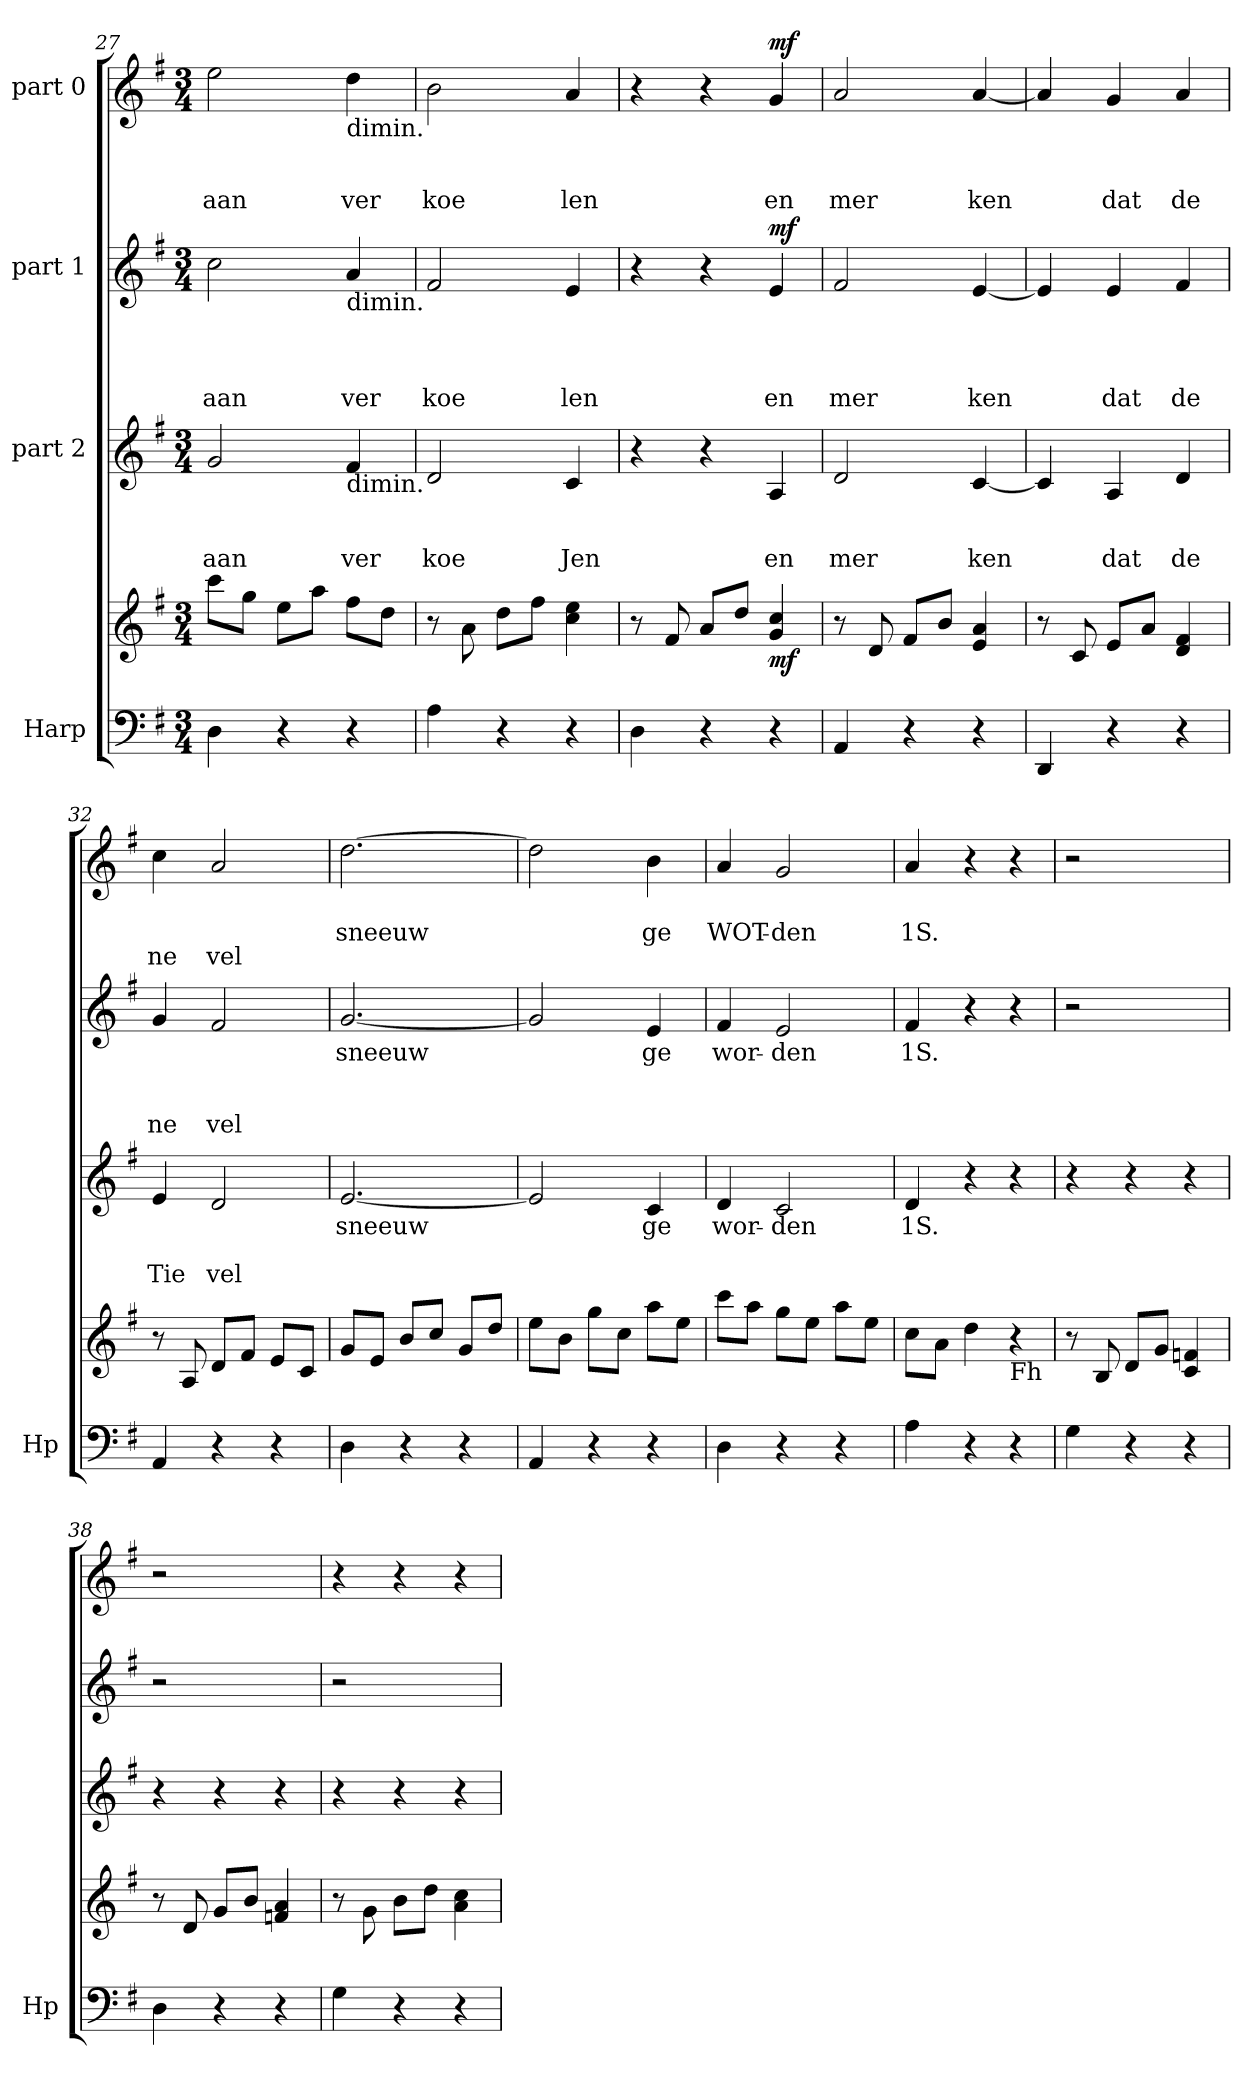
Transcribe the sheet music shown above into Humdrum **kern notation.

**kern	**kern	**dynam	**kern	**text	**text	**text	**kern	**text	**text	**text	**text	**dynam	**kern	**text	**text	**text	**dynam
*part4	*part4	*part4	*part3	*part3	*part3	*part3	*part2	*part2	*part2	*part2	*part2	*part2	*part1	*part1	*part1	*part1	*part1
*staff5	*staff4	*staff4/5	*staff3	*staff3	*staff3	*staff3	*staff2	*staff2	*staff2	*staff2	*staff2	*staff2	*staff1	*staff1	*staff1	*staff1	*staff1
*I"Harp	*	*	*I"part 2	*	*	*	*I"part 1	*	*	*	*	*	*I"part 0	*	*	*	*
*I'Hp	*	*	*	*	*	*	*	*	*	*	*	*	*	*	*	*	*
!!LO:LB:g=z
*clefF4	*clefG2	*	*clefG2	*	*	*	*clefG2	*	*	*	*	*	*clefG2	*	*	*	*
*k[f#]	*k[f#]	*	*k[f#]	*	*	*	*k[f#]	*	*	*	*	*	*k[f#]	*	*	*	*
*M3/4	*M3/4	*	*M3/4	*	*	*	*M3/4	*	*	*	*	*	*M3/4	*	*	*	*
=27	=27	=27	=27	=27	=27	=27	=27	=27	=27	=27	=27	=27	=27	=27	=27	=27	=27
!	!	!	!	!	!	!LO:LY:b	!	!	!	!	!LO:LY:b	!	!	!	!	!LO:LY:b	!
4D\	8ccc\L	.	2g/	.	.	aan	2cc\	.	.	.	aan	.	2ee\	.	.	aan	.
.	8gg\J	.	.	.	.	.	.	.	.	.	.	.	.	.	.	.	.
4r	8ee\L	.	.	.	.	.	.	.	.	.	.	.	.	.	.	.	.
.	8aa\J	.	.	.	.	.	.	.	.	.	.	.	.	.	.	.	.
!	!	!	!	!	!	!	!	!	!	!	!	!	!LO:TX:b:t=dimin.	!	!	!	!
!	!	!	!	!	!	!	!LO:TX:b:t=dimin.	!	!	!	!	!	!	!	!	!	!
!	!	!	!LO:TX:b:t=dimin.	!	!	!	!	!	!	!	!	!	!	!	!	!	!
!	!	!	!	!	!	!LO:LY:b	!	!	!	!	!LO:LY:b	!	!	!	!	!LO:LY:b	!
4r	8ff#\L	.	4f#/	.	.	ver	4a/	.	.	.	ver	.	4dd\	.	.	ver	.
.	8dd\J	.	.	.	.	.	.	.	.	.	.	.	.	.	.	.	.
=28	=28	=28	=28	=28	=28	=28	=28	=28	=28	=28	=28	=28	=28	=28	=28	=28	=28
!	!	!	!	!	!	!LO:LY:b	!	!	!	!	!LO:LY:b	!	!	!	!	!LO:LY:b	!
4A\	8r	.	2d/	.	.	koe	2f#/	.	.	.	koe	.	2b\	.	.	koe	.
.	8a\	.	.	.	.	.	.	.	.	.	.	.	.	.	.	.	.
4r	8dd\L	.	.	.	.	.	.	.	.	.	.	.	.	.	.	.	.
.	8ff#\J	.	.	.	.	.	.	.	.	.	.	.	.	.	.	.	.
!	!	!	!	!	!	!LO:LY:b	!	!	!	!	!LO:LY:b	!	!	!	!	!LO:LY:b	!
4r	4cc\ 4ee\	.	4c/	.	.	Jen	4e/	.	.	.	len	.	4a/	.	.	len	.
=29	=29	=29	=29	=29	=29	=29	=29	=29	=29	=29	=29	=29	=29	=29	=29	=29	=29
4D\	8r	.	4r	.	.	.	4r	.	.	.	.	.	4r	.	.	.	.
.	8f#/	.	.	.	.	.	.	.	.	.	.	.	.	.	.	.	.
4r	8a/L	.	4r	.	.	.	4r	.	.	.	.	.	4r	.	.	.	.
.	8dd/J	.	.	.	.	.	.	.	.	.	.	.	.	.	.	.	.
!	!	!LO:DY:b	!	!	!	!LO:LY:b	!	!	!	!	!LO:LY:b	!LO:DY:b	!	!	!	!LO:LY:b	!LO:DY:b
4r	4g/ 4cc/	mf	4A/	.	.	en	4e/	.	.	.	en	mf	4g/	.	.	en	mf
=30	=30	=30	=30	=30	=30	=30	=30	=30	=30	=30	=30	=30	=30	=30	=30	=30	=30
!	!	!	!	!	!	!LO:LY:b	!	!	!	!	!LO:LY:b	!	!	!	!	!LO:LY:b	!
4AA/	8r	.	2d/	.	.	mer	2f#/	.	.	.	mer	.	2a/	.	.	mer	.
.	8d/	.	.	.	.	.	.	.	.	.	.	.	.	.	.	.	.
4r	8f#/L	.	.	.	.	.	.	.	.	.	.	.	.	.	.	.	.
.	8b/J	.	.	.	.	.	.	.	.	.	.	.	.	.	.	.	.
!	!	!	!	!	!	!LO:LY:b	!	!	!	!	!LO:LY:b	!	!	!	!	!LO:LY:b	!
4r	4e/ 4a/	.	[4c/	.	.	ken	[4e/	.	.	.	ken	.	[4a/	.	.	ken	.
=31	=31	=31	=31	=31	=31	=31	=31	=31	=31	=31	=31	=31	=31	=31	=31	=31	=31
4DD/	8r	.	4c/]	.	.	.	4e/]	.	.	.	.	.	4a/]	.	.	.	.
.	8c/	.	.	.	.	.	.	.	.	.	.	.	.	.	.	.	.
!	!	!	!	!	!	!LO:LY:b	!	!	!	!	!LO:LY:b	!	!	!	!	!LO:LY:b	!
4r	8e/L	.	4A/	.	.	dat	4e/	.	.	.	dat	.	4g/	.	.	dat	.
.	8a/J	.	.	.	.	.	.	.	.	.	.	.	.	.	.	.	.
!	!	!	!	!	!	!LO:LY:b	!	!	!	!	!LO:LY:b	!	!	!	!	!LO:LY:b	!
4r	4d/ 4f#/	.	4d/	.	.	de	4f#/	.	.	.	de	.	4a/	.	.	de	.
=32	=32	=32	=32	=32	=32	=32	=32	=32	=32	=32	=32	=32	=32	=32	=32	=32	=32
!	!	!	!	!	!	!LO:LY:b	!	!	!	!	!LO:LY:b	!	!	!	!	!LO:LY:b	!
4AA/	8r	.	4e/	.	.	Tie	4g/	.	.	.	ne	.	4cc\	.	.	ne	.
.	8A/	.	.	.	.	.	.	.	.	.	.	.	.	.	.	.	.
!	!	!	!	!	!	!LO:LY:b	!	!	!	!	!LO:LY:b	!	!	!	!	!LO:LY:b	!
4r	8d/L	.	2d/	.	.	vel	2f#/	.	.	.	vel	.	2a/	.	.	vel	.
.	8f#/J	.	.	.	.	.	.	.	.	.	.	.	.	.	.	.	.
4r	8e/L	.	.	.	.	.	.	.	.	.	.	.	.	.	.	.	.
.	8c/J	.	.	.	.	.	.	.	.	.	.	.	.	.	.	.	.
!!LO:PB:g=z
=33	=33	=33	=33	=33	=33	=33	=33	=33	=33	=33	=33	=33	=33	=33	=33	=33	=33
!	!	!	!	!LO:LY:b	!	!	!	!LO:LY:b	!	!	!	!	!	!	!LO:LY:b	!	!
4D\	8g/L	.	[2.e/	sneeuw	.	.	[2.g/	sneeuw	.	.	.	.	[2.dd\	.	sneeuw	.	.
.	8e/J	.	.	.	.	.	.	.	.	.	.	.	.	.	.	.	.
4r	8b/L	.	.	.	.	.	.	.	.	.	.	.	.	.	.	.	.
.	8cc/J	.	.	.	.	.	.	.	.	.	.	.	.	.	.	.	.
4r	8g/L	.	.	.	.	.	.	.	.	.	.	.	.	.	.	.	.
.	8dd/J	.	.	.	.	.	.	.	.	.	.	.	.	.	.	.	.
=34	=34	=34	=34	=34	=34	=34	=34	=34	=34	=34	=34	=34	=34	=34	=34	=34	=34
4AA/	8ee\L	.	2e/]	.	.	.	2g/]	.	.	.	.	.	2dd\]	.	.	.	.
.	8b\J	.	.	.	.	.	.	.	.	.	.	.	.	.	.	.	.
4r	8gg\L	.	.	.	.	.	.	.	.	.	.	.	.	.	.	.	.
.	8cc\J	.	.	.	.	.	.	.	.	.	.	.	.	.	.	.	.
!	!	!	!	!LO:LY:b	!	!	!	!LO:LY:b	!	!	!	!	!	!	!LO:LY:b	!	!
4r	8aa\L	.	4c/	ge	.	.	4e/	ge	.	.	.	.	4b\	.	ge	.	.
.	8ee\J	.	.	.	.	.	.	.	.	.	.	.	.	.	.	.	.
=35	=35	=35	=35	=35	=35	=35	=35	=35	=35	=35	=35	=35	=35	=35	=35	=35	=35
!	!	!	!	!LO:LY:b	!	!	!	!LO:LY:b	!	!	!	!	!	!	!LO:LY:b	!	!
4D\	8ccc\L	.	4d/	wor-	.	.	4f#/	wor-	.	.	.	.	4a/	.	WOT -	.	.
.	8aa\J	.	.	.	.	.	.	.	.	.	.	.	.	.	.	.	.
!	!	!	!	!LO:LY:b	!	!	!	!LO:LY:b	!	!	!	!	!	!	!LO:LY:b	!	!
4r	8gg\L	.	2c/	den	.	.	2e/	den	.	.	.	.	2g/	.	den	.	.
.	8ee\J	.	.	.	.	.	.	.	.	.	.	.	.	.	.	.	.
4r	8aa\L	.	.	.	.	.	.	.	.	.	.	.	.	.	.	.	.
.	8ee\J	.	.	.	.	.	.	.	.	.	.	.	.	.	.	.	.
=36	=36	=36	=36	=36	=36	=36	=36	=36	=36	=36	=36	=36	=36	=36	=36	=36	=36
!	!	!	!	!LO:LY:b	!	!	!	!LO:LY:b	!	!	!	!	!	!	!LO:LY:b	!	!
4A\	8cc\L	.	4d/	1S.	.	.	4f#/	1S.	.	.	.	.	4a/	.	1S.	.	.
.	8a\J	.	.	.	.	.	.	.	.	.	.	.	.	.	.	.	.
4r	4dd\	.	4r	.	.	.	4r	.	.	.	.	.	4r	.	.	.	.
!	!LO:TX:b:t=Fh	!	!	!	!	!	!	!	!	!	!	!	!	!	!	!	!
4r	4r	.	4r	.	.	.	4r	.	.	.	.	.	4r	.	.	.	.
=37	=37	=37	=37	=37	=37	=37	=37	=37	=37	=37	=37	=37	=37	=37	=37	=37	=37
4G\	8r	.	4r	.	.	.	2r	.	.	.	.	.	2r	.	.	.	.
.	8B/	.	.	.	.	.	.	.	.	.	.	.	.	.	.	.	.
4r	8d/L	.	4r	.	.	.	.	.	.	.	.	.	.	.	.	.	.
.	8g/J	.	.	.	.	.	.	.	.	.	.	.	.	.	.	.	.
4r	4c/ 4fn/	.	4r	.	.	.	4ryy	.	.	.	.	.	4ryy	.	.	.	.
=38	=38	=38	=38	=38	=38	=38	=38	=38	=38	=38	=38	=38	=38	=38	=38	=38	=38
4D\	8r	.	4r	.	.	.	2r	.	.	.	.	.	2r	.	.	.	.
.	8d/	.	.	.	.	.	.	.	.	.	.	.	.	.	.	.	.
4r	8g/L	.	4r	.	.	.	.	.	.	.	.	.	.	.	.	.	.
.	8b/J	.	.	.	.	.	.	.	.	.	.	.	.	.	.	.	.
4r	4fn/ 4a/	.	4r	.	.	.	4ryy	.	.	.	.	.	4ryy	.	.	.	.
!!LO:LB:g=z
=39	=39	=39	=39	=39	=39	=39	=39	=39	=39	=39	=39	=39	=39	=39	=39	=39	=39
4G\	8r	.	4r	.	.	.	2r	.	.	.	.	.	4r	.	.	.	.
.	8g\	.	.	.	.	.	.	.	.	.	.	.	.	.	.	.	.
4r	8b\L	.	4r	.	.	.	.	.	.	.	.	.	4r	.	.	.	.
.	8dd\J	.	.	.	.	.	.	.	.	.	.	.	.	.	.	.	.
4r	4a\ 4cc\	.	4r	.	.	.	4ryy	.	.	.	.	.	4r	.	.	.	.
=	=	=	=	=	=	=	=	=	=	=	=	=	=	=	=	=	=
*-	*-	*-	*-	*-	*-	*-	*-	*-	*-	*-	*-	*-	*-	*-	*-	*-	*-
